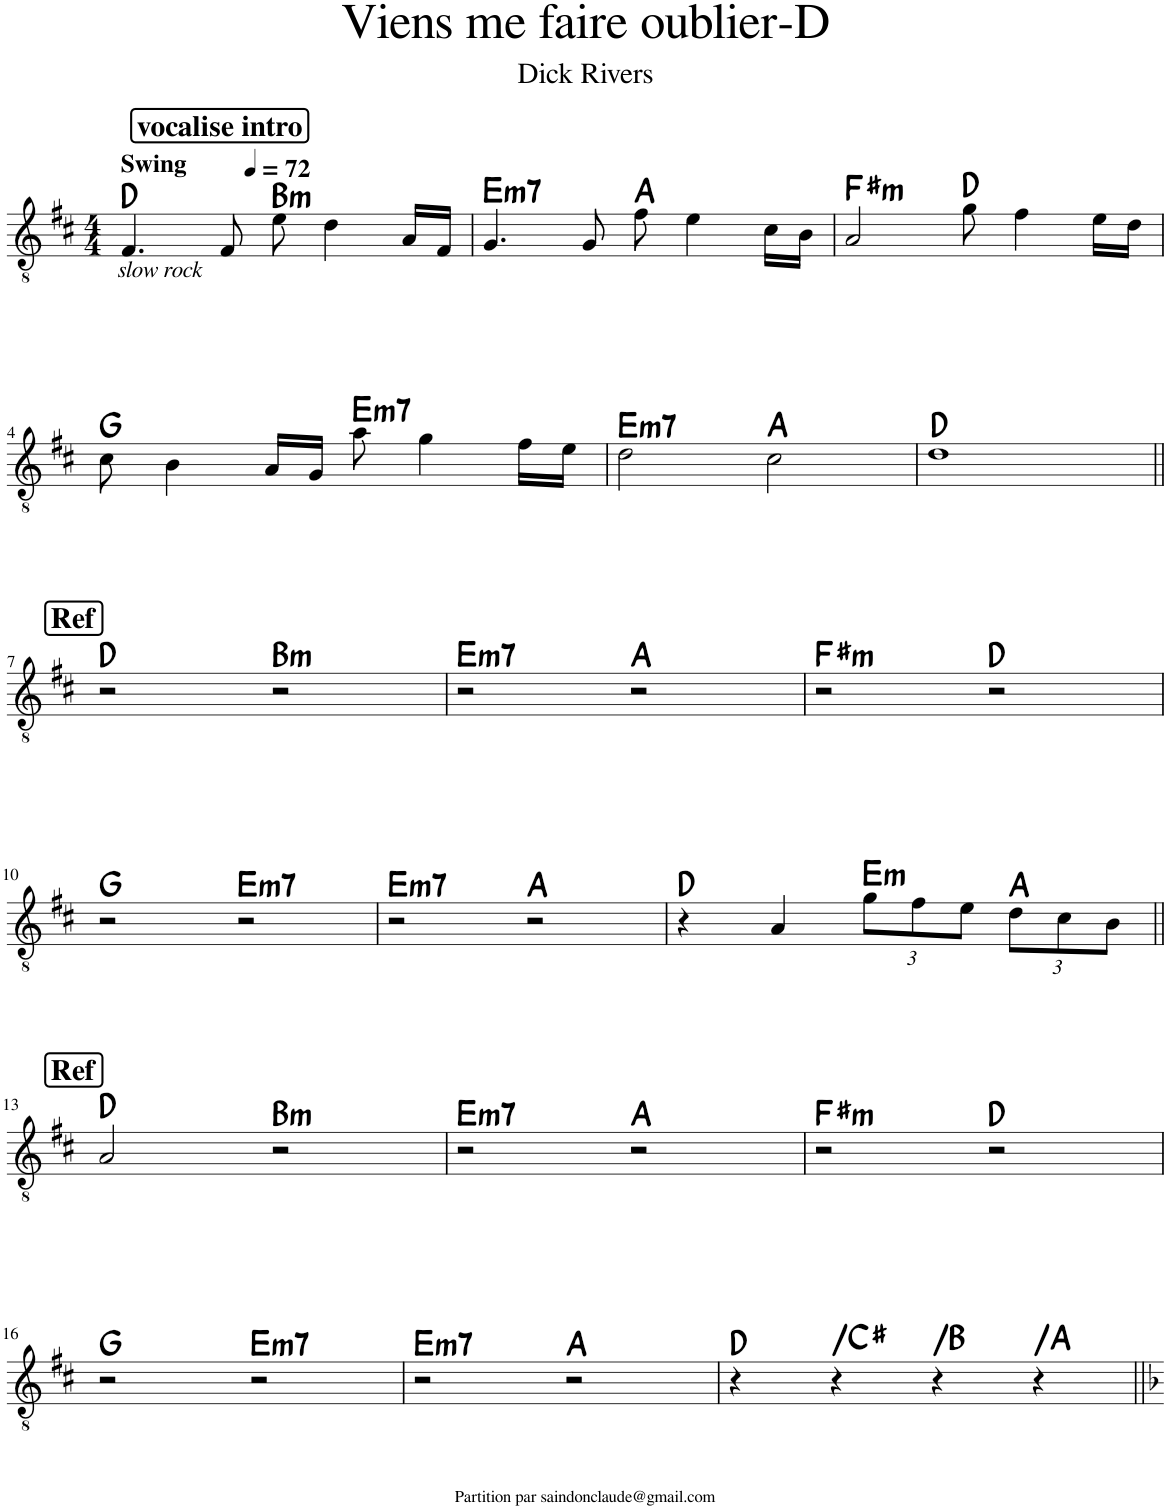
**kern	**harte
*part1	*part1
*staff1	*
*I"Classical Guitar	*
*clefGv2	*
*k[f#c#]	*
*M4/4	*
*MM72	*
!!LO:REH:place=s1:a:B:rj:fs=14:t=vocalise intro
=1	=1
!LO:TX:a:B:t=Swing	!
!LO:TX:b:i:t=slow rock	!
4.F#/	D:maj
8F#/	.
!	!LO:H:kt=m
8e\	B:min
4d\	.
16A/LL	.
16F#/JJ	.
=2	=2
!	!LO:H:kt=m7
4.G/	E:min7
8G/	.
8f#\	A:maj
4e\	.
16c#\LL	.
16B\JJ	.
=3	=3
!	!LO:H:kt=m
2A/	F#:min
8g\	D:maj
4f#\	.
16e\LL	.
16d\JJ	.
!!LO:LB:g=z
=4	=4
8c#\	G:maj
4B\	.
16A/LL	.
16G/JJ	.
!	!LO:H:kt=m7
8a\	E:min7
4g\	.
16f#\LL	.
16e\JJ	.
=5	=5
!	!LO:H:kt=m7
2d\	E:min7
2c#\	A:maj
=6	=6
1d	D:maj
!!LO:LB:g=z
!!LO:REH:place=s1:a:B:rj:fs=14:t=Ref
=7||	=7||
2r	D:maj
!	!LO:H:kt=m
2r	B:min
=8	=8
!	!LO:H:kt=m7
2r	E:min7
2r	A:maj
=9	=9
!	!LO:H:kt=m
2r	F#:min
2r	D:maj
!!LO:LB:g=z
=10	=10
2r	G:maj
!	!LO:H:kt=m7
2r	E:min7
=11	=11
!	!LO:H:kt=m7
2r	E:min7
2r	A:maj
=12	=12
4r	D:maj
4A/	.
*Xbrackettup	*
!	!LO:H:kt=m
12g\L	E:min
12f#\	.
12e\J	.
12d\L	A:maj
12c#\	.
12B\J	.
!!LO:LB:g=z
!!LO:REH:place=s1:a:B:rj:fs=14:t=Ref
=13||	=13||
2A/	D:maj
!	!LO:H:kt=m
2r	B:min
=14	=14
!	!LO:H:kt=m7
2r	E:min7
2r	A:maj
=15	=15
!	!LO:H:kt=m
2r	F#:min
2r	D:maj
!!LO:LB:g=z
=16	=16
2r	G:maj
!	!LO:H:kt=m7
2r	E:min7
=17	=17
!	!LO:H:kt=m7
2r	E:min7
2r	A:maj
=18	=18
4r	D:maj
!	!LO:H:kt=N.C.
4r	N
!	!LO:H:kt=N.C.
4r	N
!	!LO:H:kt=N.C.
4r	N
=||	=||
*-	*-
